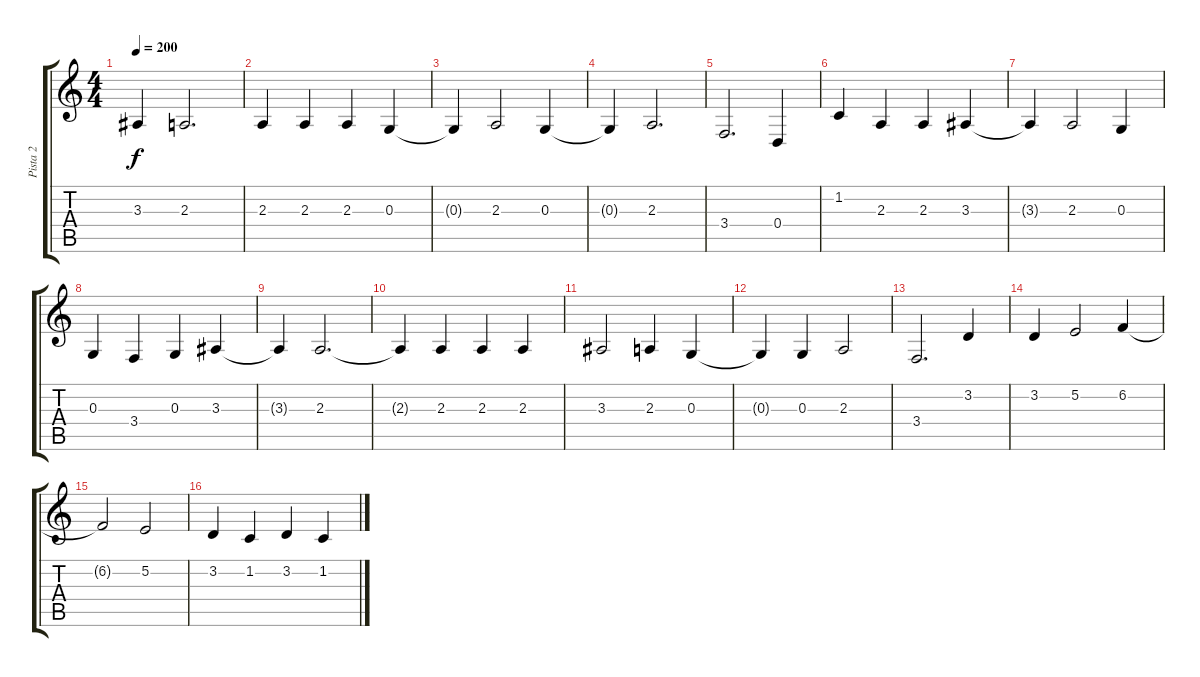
\track ("Pista 2" "Pista 2") {instrument electricgrandpiano}
\staff {score tabs}
\tuning (E4 B3 G3 D3 A2 E2) {hide}
\ts (4 4)
\tempo 200
\clef g2
\ks c
3.3{t}.4{dy f} 2.3.2{d} |
2.3.4 2.3.4 2.3.4 0.3.4 |
0.3{t}.4 2.3.2 0.3.4 |
0.3{t}.4 2.3.2{d} |
3.4.2{d} 0.4.4 |
1.2.4 2.3.4 2.3.4 3.3.4 |
3.3{t}.4 2.3.2 0.3.4 |
0.3.4 3.4.4 0.3.4 3.3.4 |
3.3{t}.4 2.3.2{d} |
2.3{t}.4 2.3.4 2.3.4 2.3.4 |
3.3.2 2.3.4 0.3.4 |
0.3{t}.4 0.3.4 2.3.2 |
3.4.2{d} 3.2.4 |
3.2.4 5.2.2 6.2.4 |
6.2{t}.2 5.2.2 |
3.2.4 1.2.4 3.2.4 1.2.4
